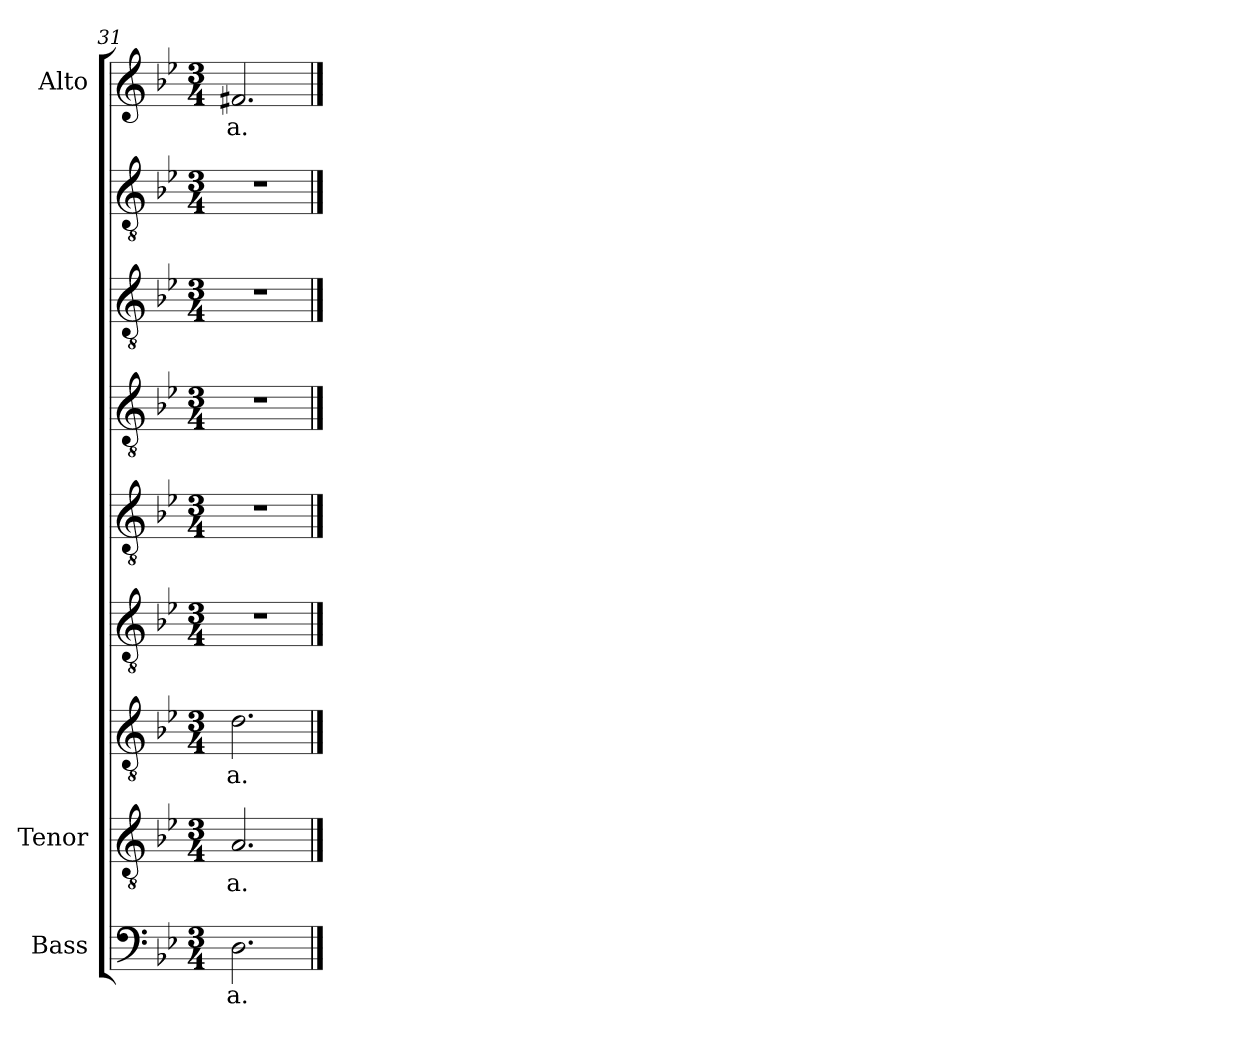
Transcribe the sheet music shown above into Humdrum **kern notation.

**kern	**text	**kern	**text	**kern	**text	**kern	**kern	**kern	**kern	**kern	**kern	**text
*part3	*part3	*part2	*part2	*part2	*part2	*part2	*part2	*part2	*part2	*part2	*part1	*part1
*staff9	*staff9	*staff8	*staff8	*staff7	*staff7	*staff6	*staff5	*staff4	*staff3	*staff2	*staff1	*staff1
*I"Bass	*	*I"Tenor	*	*	*	*	*	*	*	*	*I"Alto	*
*clefF4	*	*clefGv2	*	*clefGv2	*	*clefGv2	*clefGv2	*clefGv2	*clefGv2	*clefGv2	*clefG2	*
*	*	*ITrd7c12	*	*ITrd7c12	*	*ITrd7c12	*ITrd7c12	*ITrd7c12	*ITrd7c12	*ITrd7c12	*	*
*k[b-e-]	*	*k[b-e-]	*	*k[b-e-]	*	*k[b-e-]	*k[b-e-]	*k[b-e-]	*k[b-e-]	*k[b-e-]	*k[b-e-]	*
*B-:	*	*B-:	*	*B-:	*	*B-:	*B-:	*B-:	*B-:	*B-:	*B-:	*
*M3/4	*	*M3/4	*	*M3/4	*	*M3/4	*M3/4	*M3/4	*M3/4	*M3/4	*M3/4	*
=31	=31	=31	=31	=31	=31	=31	=31	=31	=31	=31	=31	=31
!	!LO:LY:b:color=#000000	!	!	!	!	!	!	!	!	!	!	!
!	!	!	!LO:LY:b:color=#000000	!	!	!	!	!	!	!	!	!
!	!	!	!	!	!LO:LY:b:color=#000000	!LO:N:vis=1	!LO:N:vis=1	!LO:N:vis=1	!LO:N:vis=1	!LO:N:vis=1	!	!
!	!	!	!	!	!	!	!	!	!	!	!	!LO:LY:b:color=#000000
2.Di\	-a.	2.AAi/	-a.	2.Di\	-a.	2.r	2.r	2.r	2.r	2.r	2.f#Xi/	-a.
==	==	==	==	==	==	==	==	==	==	==	==	==
*-	*-	*-	*-	*-	*-	*-	*-	*-	*-	*-	*-	*-
